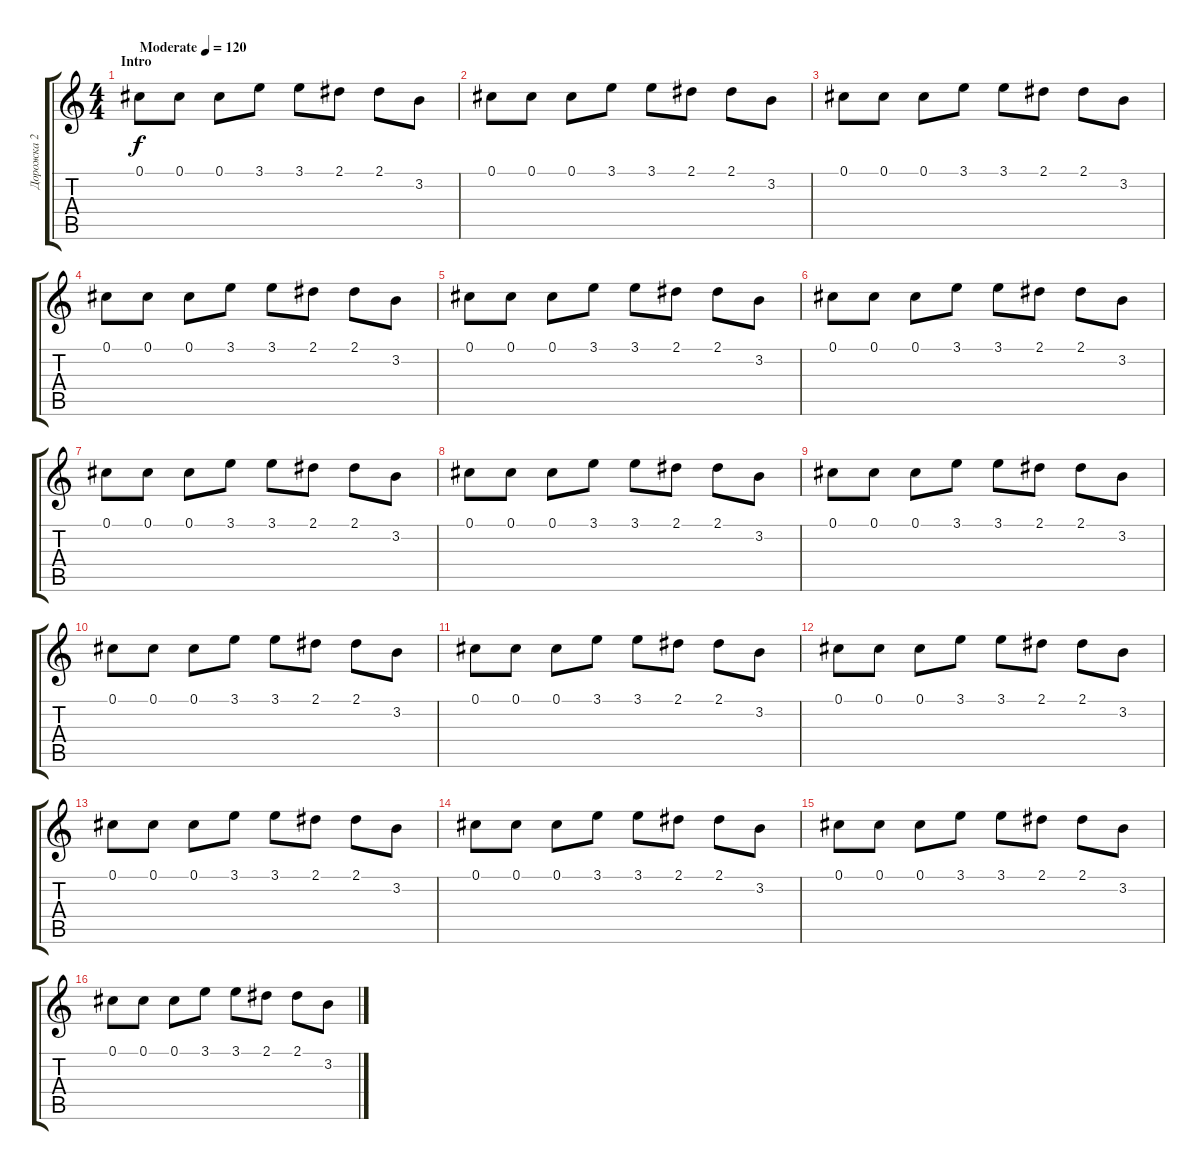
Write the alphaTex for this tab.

\track ("Дорожка 2" "Дорожка 2") {instrument distortionguitar}
\staff {score tabs}
\tuning (Db4 Ab3 E3 B2 Gb2 B1) {hide}
\ts (4 4)
\section ("" "Intro")
\tempo (120 "Moderate")
\clef g2
\ks c
0.1.8{dy f instrument distortionguitar} 0.1.8{volume 13} 0.1.8 3.1.8 3.1.8 2.1.8 2.1.8 3.2.8 |
0.1.8 0.1.8 0.1.8 3.1.8 3.1.8 2.1.8 2.1.8 3.2.8 |
0.1.8 0.1.8 0.1.8 3.1.8 3.1.8 2.1.8 2.1.8 3.2.8 |
0.1.8 0.1.8 0.1.8 3.1.8 3.1.8 2.1.8 2.1.8 3.2.8 |
0.1.8 0.1.8 0.1.8 3.1.8 3.1.8 2.1.8 2.1.8 3.2.8 |
0.1.8 0.1.8 0.1.8 3.1.8 3.1.8 2.1.8 2.1.8 3.2.8 |
0.1.8 0.1.8 0.1.8 3.1.8 3.1.8 2.1.8 2.1.8 3.2.8 |
0.1.8 0.1.8 0.1.8 3.1.8 3.1.8 2.1.8 2.1.8 3.2.8 |
0.1.8 0.1.8 0.1.8 3.1.8 3.1.8 2.1.8 2.1.8 3.2.8 |
0.1.8 0.1.8 0.1.8 3.1.8 3.1.8 2.1.8 2.1.8 3.2.8 |
0.1.8 0.1.8 0.1.8 3.1.8 3.1.8 2.1.8 2.1.8 3.2.8 |
0.1.8 0.1.8 0.1.8 3.1.8 3.1.8 2.1.8 2.1.8 3.2.8 |
0.1.8 0.1.8 0.1.8 3.1.8 3.1.8 2.1.8 2.1.8 3.2.8 |
0.1.8 0.1.8 0.1.8 3.1.8 3.1.8 2.1.8 2.1.8 3.2.8 |
0.1.8 0.1.8 0.1.8 3.1.8 3.1.8 2.1.8 2.1.8 3.2.8 |
0.1.8 0.1.8 0.1.8 3.1.8 3.1.8 2.1.8 2.1.8 3.2.8
